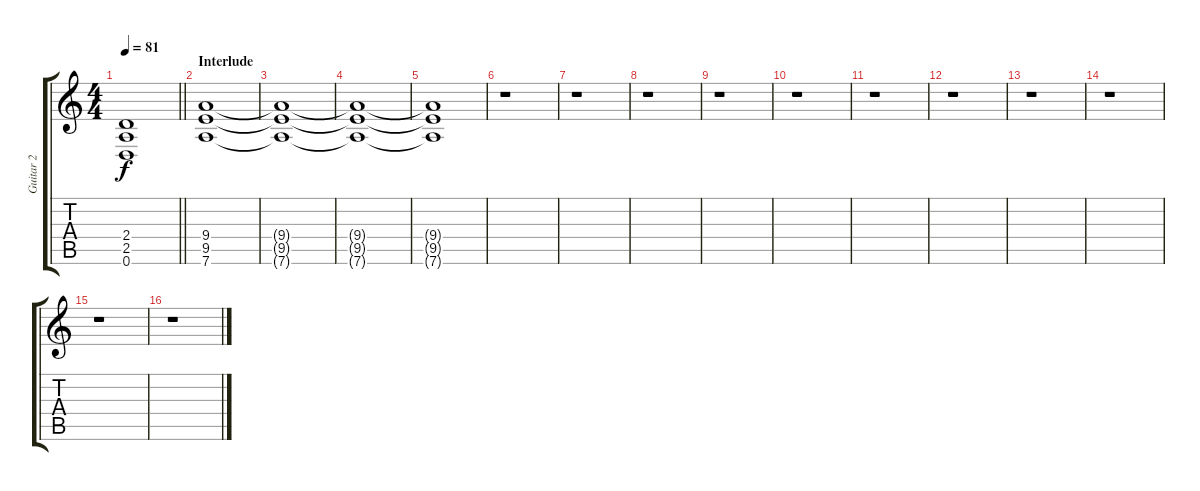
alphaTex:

\track ("Guitar 2" "Guitar 2") {instrument overdrivenguitar}
\staff {score tabs}
\tuning (D4 A3 F3 C3 G2 D2) {hide}
\ts (4 4)
\tempo 81
\clef g2
\barLineRight lightlight
\ks c
(2.4{t} 2.5{t} 0.6{t}).1{dy f} |
\section ("" "Interlude")
(9.4 9.5 7.6).1 |
(9.4{t} 9.5{t} 7.6{t}).1 |
(9.4{t} 9.5{t} 7.6{t}).1 |
(9.4{t} 9.5{t} 7.6{t}).1 |
r.1 |
r.1 |
r.1 |
r.1 |
r.1 |
r.1 |
r.1 |
r.1 |
r.1 |
r.1 |
r.1
